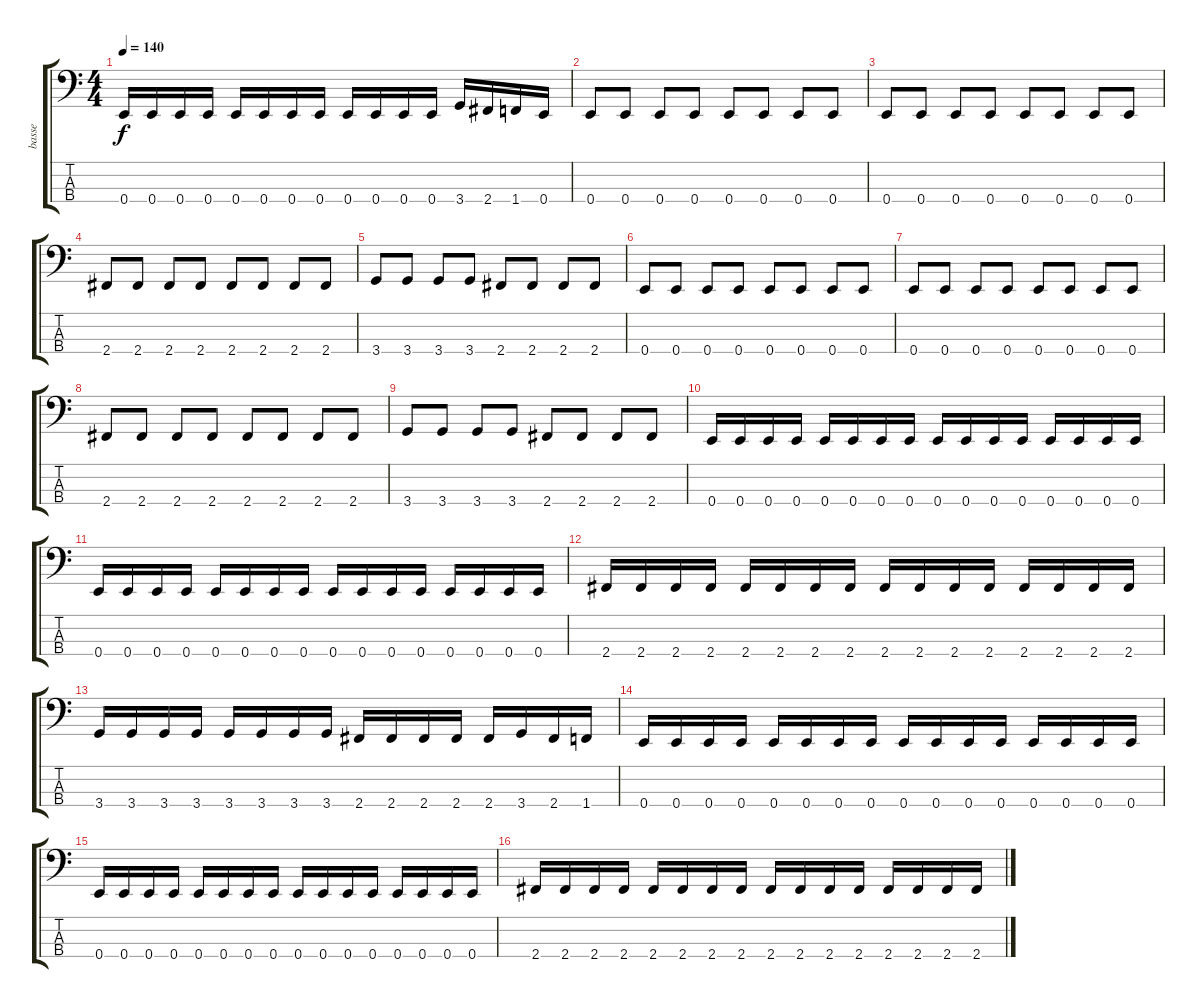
\track ("basse" "basse") {instrument electricbassfinger}
\staff {score tabs}
\tuning (G2 D2 A1 E1) {hide}
\ts (4 4)
\tempo 140
\clef f4
\ks c
0.4.16{dy f} 0.4.16 0.4.16 0.4.16 0.4.16 0.4.16 0.4.16 0.4.16 0.4.16 0.4.16 0.4.16 0.4.16 3.4.16 2.4.16 1.4.16 0.4.16 |
0.4.8 0.4.8 0.4.8 0.4.8 0.4.8 0.4.8 0.4.8 0.4.8 |
0.4.8 0.4.8 0.4.8 0.4.8 0.4.8 0.4.8 0.4.8 0.4.8 |
2.4.8 2.4.8 2.4.8 2.4.8 2.4.8 2.4.8 2.4.8 2.4.8 |
3.4.8 3.4.8 3.4.8 3.4.8 2.4.8 2.4.8 2.4.8 2.4.8 |
0.4.8 0.4.8 0.4.8 0.4.8 0.4.8 0.4.8 0.4.8 0.4.8 |
0.4.8 0.4.8 0.4.8 0.4.8 0.4.8 0.4.8 0.4.8 0.4.8 |
2.4.8 2.4.8 2.4.8 2.4.8 2.4.8 2.4.8 2.4.8 2.4.8 |
3.4.8 3.4.8 3.4.8 3.4.8 2.4.8 2.4.8 2.4.8 2.4.8 |
0.4.16 0.4.16 0.4.16 0.4.16 0.4.16 0.4.16 0.4.16 0.4.16 0.4.16 0.4.16 0.4.16 0.4.16 0.4.16 0.4.16 0.4.16 0.4.16 |
0.4.16 0.4.16 0.4.16 0.4.16 0.4.16 0.4.16 0.4.16 0.4.16 0.4.16 0.4.16 0.4.16 0.4.16 0.4.16 0.4.16 0.4.16 0.4.16 |
2.4.16 2.4.16 2.4.16 2.4.16 2.4.16 2.4.16 2.4.16 2.4.16 2.4.16 2.4.16 2.4.16 2.4.16 2.4.16 2.4.16 2.4.16 2.4.16 |
3.4.16 3.4.16 3.4.16 3.4.16 3.4.16 3.4.16 3.4.16 3.4.16 2.4.16 2.4.16 2.4.16 2.4.16 2.4.16 3.4.16 2.4.16 1.4.16 |
0.4.16 0.4.16 0.4.16 0.4.16 0.4.16 0.4.16 0.4.16 0.4.16 0.4.16 0.4.16 0.4.16 0.4.16 0.4.16 0.4.16 0.4.16 0.4.16 |
0.4.16 0.4.16 0.4.16 0.4.16 0.4.16 0.4.16 0.4.16 0.4.16 0.4.16 0.4.16 0.4.16 0.4.16 0.4.16 0.4.16 0.4.16 0.4.16 |
2.4.16 2.4.16 2.4.16 2.4.16 2.4.16 2.4.16 2.4.16 2.4.16 2.4.16 2.4.16 2.4.16 2.4.16 2.4.16 2.4.16 2.4.16 2.4.16
